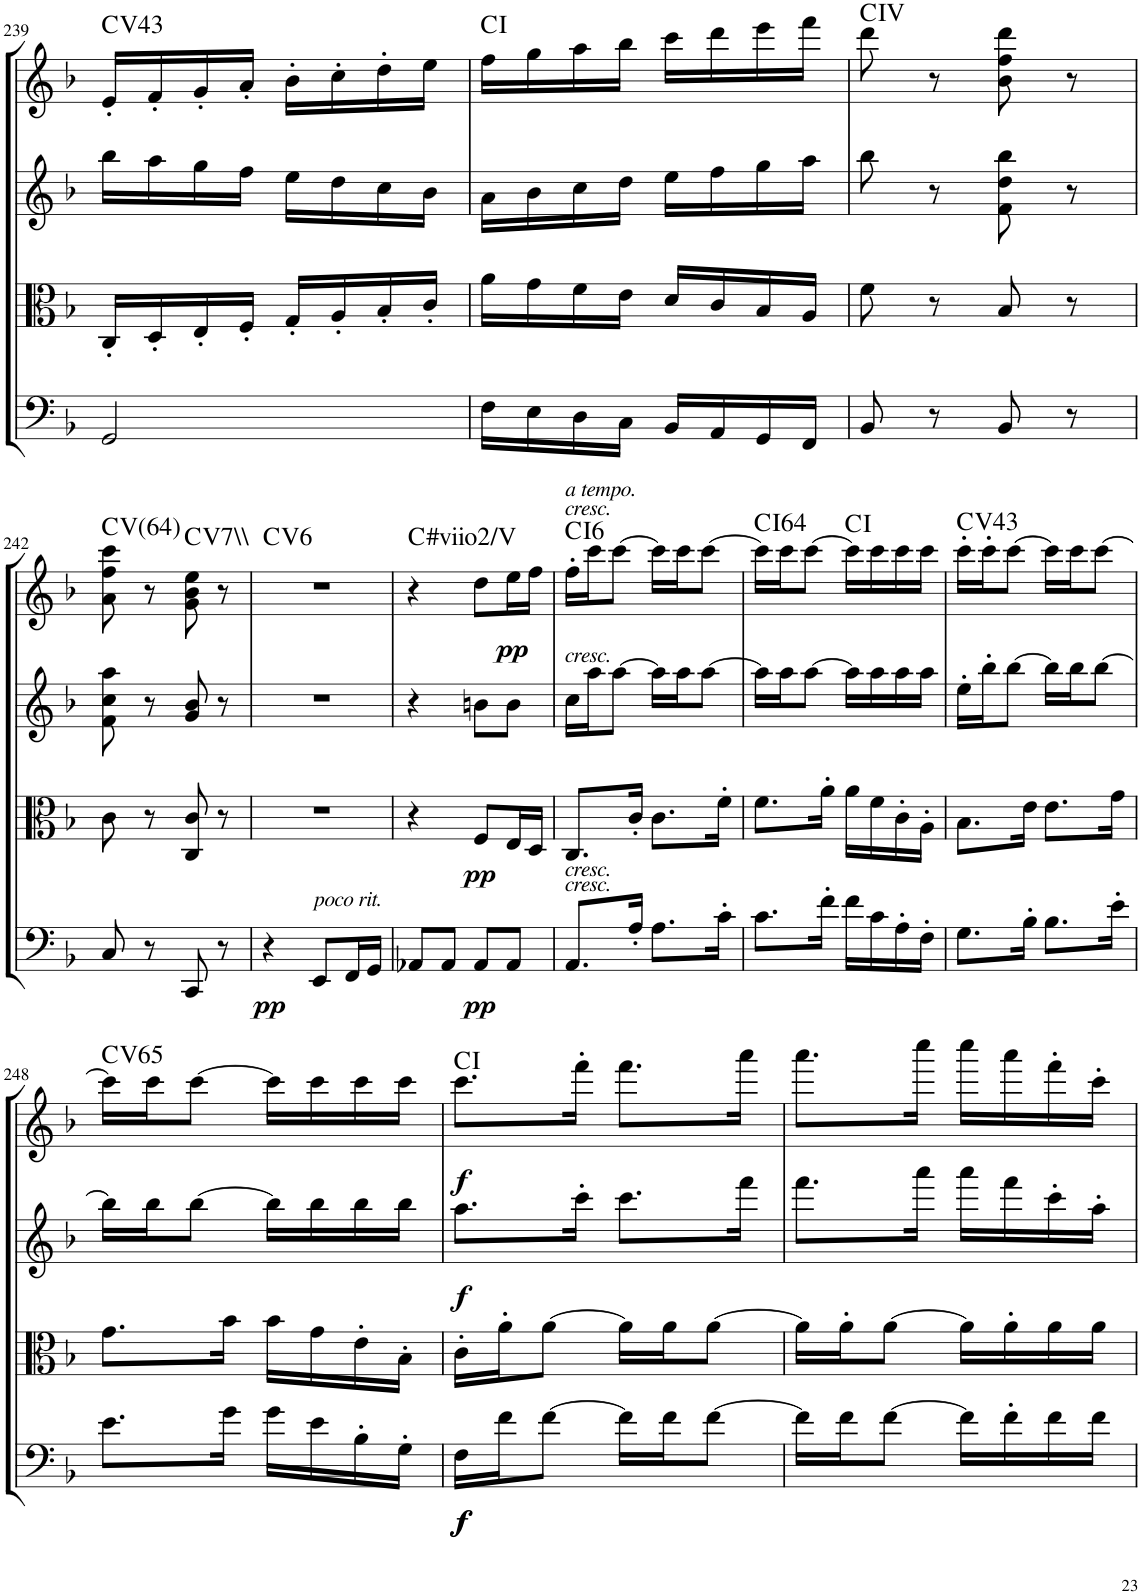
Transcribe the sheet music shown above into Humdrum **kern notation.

**kern	**dynam	**kern	**dynam	**kern	**dynam	**kern	**dynam	**harte
*part4	*part4	*part3	*part3	*part2	*part2	*part1	*part1	*part1
*staff4	*staff4	*staff3	*staff3	*staff2	*staff2	*staff1	*staff1	*
*I"Cello	*	*I"Viola	*	*I"2nd Violin	*	*I"1st Violin	*	*
*	*	*I'Vla	*	*I'Vln	*	*I'Vln	*	*
!!LO:PB:g=z
*clefF4	*	*clefC3	*	*clefG2	*	*clefG2	*	*
*k[b-]	*	*k[b-]	*	*k[b-]	*	*k[b-]	*	*
*F:	*	*F:	*	*F:	*	*F:	*	*
*M2/4	*	*M2/4	*	*M2/4	*	*M2/4	*	*
=239	=239	=239	=239	=239	=239	=239	=239	=239
!	!	!	!	!	!	!	!	!LO:H:kt=43
2GG/	.	16C'/LL	.	16bb-\LL	.	16e'/LL	.	C:maj
.	.	16D'/	.	16aa\	.	16f'/	.	.
.	.	16E'/	.	16gg\	.	16g'/	.	.
.	.	16F'/JJ	.	16ff\JJ	.	16a'/JJ	.	.
.	.	16G'/LL	.	16ee\LL	.	16b-'\LL	.	.
.	.	16A'/	.	16dd\	.	16cc'\	.	.
.	.	16B-'/	.	16cc\	.	16dd'\	.	.
.	.	16c'/JJ	.	16b-\JJ	.	16ee\JJ	.	.
=240	=240	=240	=240	=240	=240	=240	=240	=240
16F\LL	.	16a\LL	.	16a\LL	.	16ff\LL	.	C:maj
16E\	.	16g\	.	16b-\	.	16gg\	.	.
16D\	.	16f\	.	16cc\	.	16aa\	.	.
16C\JJ	.	16e\JJ	.	16dd\JJ	.	16bb-\JJ	.	.
16BB-/LL	.	16d/LL	.	16ee\LL	.	16ccc\LL	.	.
16AA/	.	16c/	.	16ff\	.	16ddd\	.	.
16GG/	.	16B-/	.	16gg\	.	16eee\	.	.
16FF/JJ	.	16A/JJ	.	16aa\JJ	.	16fff\JJ	.	.
=241	=241	=241	=241	=241	=241	=241	=241	=241
8BB-/	.	8f\	.	8bb-\	.	8ddd\	.	C:maj
8r	.	8r	.	8r	.	8r	.	.
8BB-/	.	8B-/	.	8f\ 8dd\ 8bb-\	.	8b-\ 8ff\ 8ddd\	.	.
8r	.	8r	.	8r	.	8r	.	.
!!LO:LB:g=z
=242	=242	=242	=242	=242	=242	=242	=242	=242
!	!	!	!	!	!	!	!	!LO:H:kt=64
8C/	.	8c\	.	8f\ 8cc\ 8aa\	.	8a\ 8ff\ 8ccc\	.	C:maj
8r	.	8r	.	8r	.	8r	.	.
!	!	!	!	!	!	!	!	!LO:H:kt=7
8CC/	.	8C/ 8c/	.	8g/ 8b-/	.	8g\ 8b-\ 8ee\	.	C:7
8r	.	8r	.	8r	.	8r	.	.
=243	=243	=243	=243	=243	=243	=243	=243	=243
!	!LO:DY:b	!	!	!	!	!	!	!LO:H:kt=6
4r	pp	2r	.	2r	.	2r	.	C:maj6
!LO:TX:a:i:t=poco rit.	!	!	!	!	!	!	!	!
8EE/L	.	.	.	.	.	.	.	.
16FF/L	.	.	.	.	.	.	.	.
16GG/JJ	.	.	.	.	.	.	.	.
=244	=244	=244	=244	=244	=244	=244	=244	=244
!	!	!	!	!	!	!	!	!LO:H:kt=#viio
8AA-X/L	.	4r	.	4r	.	4r	.	.
8AA-/J	.	.	.	.	.	.	.	.
!	!LO:DY:b	!	!LO:DY:b	!	!	!	!	!
8AA-/L	pp	8F/L	pp	8bn\L	.	8dd\L	.	.
!	!	!	!	!	!	!	!LO:DY:b	!
8AA-/J	.	16E/L	.	8b\J	.	16ee\L	pp	.
.	.	16D/JJ	.	.	.	16ff\JJ	.	.
=245	=245	=245	=245	=245	=245	=245	=245	=245
!	!	!	!	!	!	!LO:TX:a:i:t=cresc.	!	!
!	!	!	!	!	!	!LO:TX:a:i:t=a tempo.	!	!
!	!	!	!	!LO:TX:a:i:t=cresc.	!	!	!	!
!LO:TX:a:i:t=cresc.	!	!	!	!	!	!	!	!
!LO:TX:a:i:t=cresc.	!	!	!	!	!	!	!	!LO:H:kt=6
8.AA/L	.	8.C/L	.	16cc\LL	.	16ff'\LL	.	C:maj6
.	.	.	.	16aa\J	.	16ccc\J	.	.
.	.	.	.	[8aa\J	.	[8ccc\J	.	.
16A'/Jk	.	16c'/Jk	.	.	.	.	.	.
8.A\L	.	8.c\L	.	16aa\LL]	.	16ccc\LL]	.	.
.	.	.	.	16aa\J	.	16ccc\J	.	.
.	.	.	.	[8aa\J	.	[8ccc\J	.	.
16c'\Jk	.	16f'\Jk	.	.	.	.	.	.
=246	=246	=246	=246	=246	=246	=246	=246	=246
!	!	!	!	!	!	!	!	!LO:H:kt=64
8.c\L	.	8.f\L	.	16aa\LL]	.	16ccc\LL]	.	C:maj
.	.	.	.	16aa\J	.	16ccc\J	.	.
.	.	.	.	[8aa\J	.	[8ccc\J	.	.
16f'\Jk	.	16a'\Jk	.	.	.	.	.	.
16f\LL	.	16a\LL	.	16aa\LL]	.	16ccc\LL]	.	C:maj
16c\	.	16f\	.	16aa\	.	16ccc\	.	.
16A'\	.	16c'\	.	16aa\	.	16ccc\	.	.
16F'\JJ	.	16A'\JJ	.	16aa\JJ	.	16ccc\JJ	.	.
=247	=247	=247	=247	=247	=247	=247	=247	=247
!	!	!	!	!	!	!	!	!LO:H:kt=43
8.G\L	.	8.B-\L	.	16ee'\LL	.	16ccc'\LL	.	C:maj
.	.	.	.	16bb-'\J	.	16ccc'\J	.	.
.	.	.	.	[8bb-\J	.	[8ccc\J	.	.
16B-'\Jk	.	16e\Jk	.	.	.	.	.	.
8.B-\L	.	8.e\L	.	16bb-\LL]	.	16ccc\LL]	.	.
.	.	.	.	16bb-\J	.	16ccc\J	.	.
.	.	.	.	[8bb-\J	.	[8ccc\J	.	.
16e'\Jk	.	16g\Jk	.	.	.	.	.	.
!!LO:LB:g=z
=248	=248	=248	=248	=248	=248	=248	=248	=248
!	!	!	!	!	!	!	!	!LO:H:kt=65
8.e\L	.	8.g\L	.	16bb-\LL]	.	16ccc\LL]	.	C:maj
.	.	.	.	16bb-\J	.	16ccc\J	.	.
.	.	.	.	[8bb-\J	.	[8ccc\J	.	.
16g\Jk	.	16b-\Jk	.	.	.	.	.	.
16g\LL	.	16b-\LL	.	16bb-\LL]	.	16ccc\LL]	.	.
16e\	.	16g\	.	16bb-\	.	16ccc\	.	.
16B-'\	.	16e'\	.	16bb-\	.	16ccc\	.	.
16G'\JJ	.	16B-'\JJ	.	16bb-\JJ	.	16ccc\JJ	.	.
=249	=249	=249	=249	=249	=249	=249	=249	=249
!	!LO:DY:b	!	!	!	!	!	!	!
!	!LO:DY:n=1:b	!	!	!	!LO:DY:b	!	!LO:DY:b	!
16F\LL	f f	16c'\LL	.	8.aa\L	f	8.ccc\L	f	C:maj
16f\J	.	16a'\J	.	.	.	.	.	.
[8f\J	.	[8a\J	.	.	.	.	.	.
.	.	.	.	16ccc'\Jk	.	16fff'\Jk	.	.
16f\LL]	.	16a\LL]	.	8.ccc\L	.	8.fff\L	.	.
16f\J	.	16a\J	.	.	.	.	.	.
[8f\J	.	[8a\J	.	.	.	.	.	.
.	.	.	.	16fff\Jk	.	16aaa\Jk	.	.
=250	=250	=250	=250	=250	=250	=250	=250	=250
16f\LL]	.	16a\LL]	.	8.fff\L	.	8.aaa\L	.	.
16f\J	.	16a'\J	.	.	.	.	.	.
[8f\J	.	[8a\J	.	.	.	.	.	.
.	.	.	.	16aaa\Jk	.	16cccc\Jk	.	.
16f\LL]	.	16a\LL]	.	16aaa\LL	.	16cccc\LL	.	.
16f'\	.	16a'\	.	16fff\	.	16aaa\	.	.
16f\	.	16a\	.	16ccc'\	.	16fff'\	.	.
16f\JJ	.	16a\JJ	.	16aa'\JJ	.	16ccc'\JJ	.	.
=	=	=	=	=	=	=	=	=
*-	*-	*-	*-	*-	*-	*-	*-	*-
